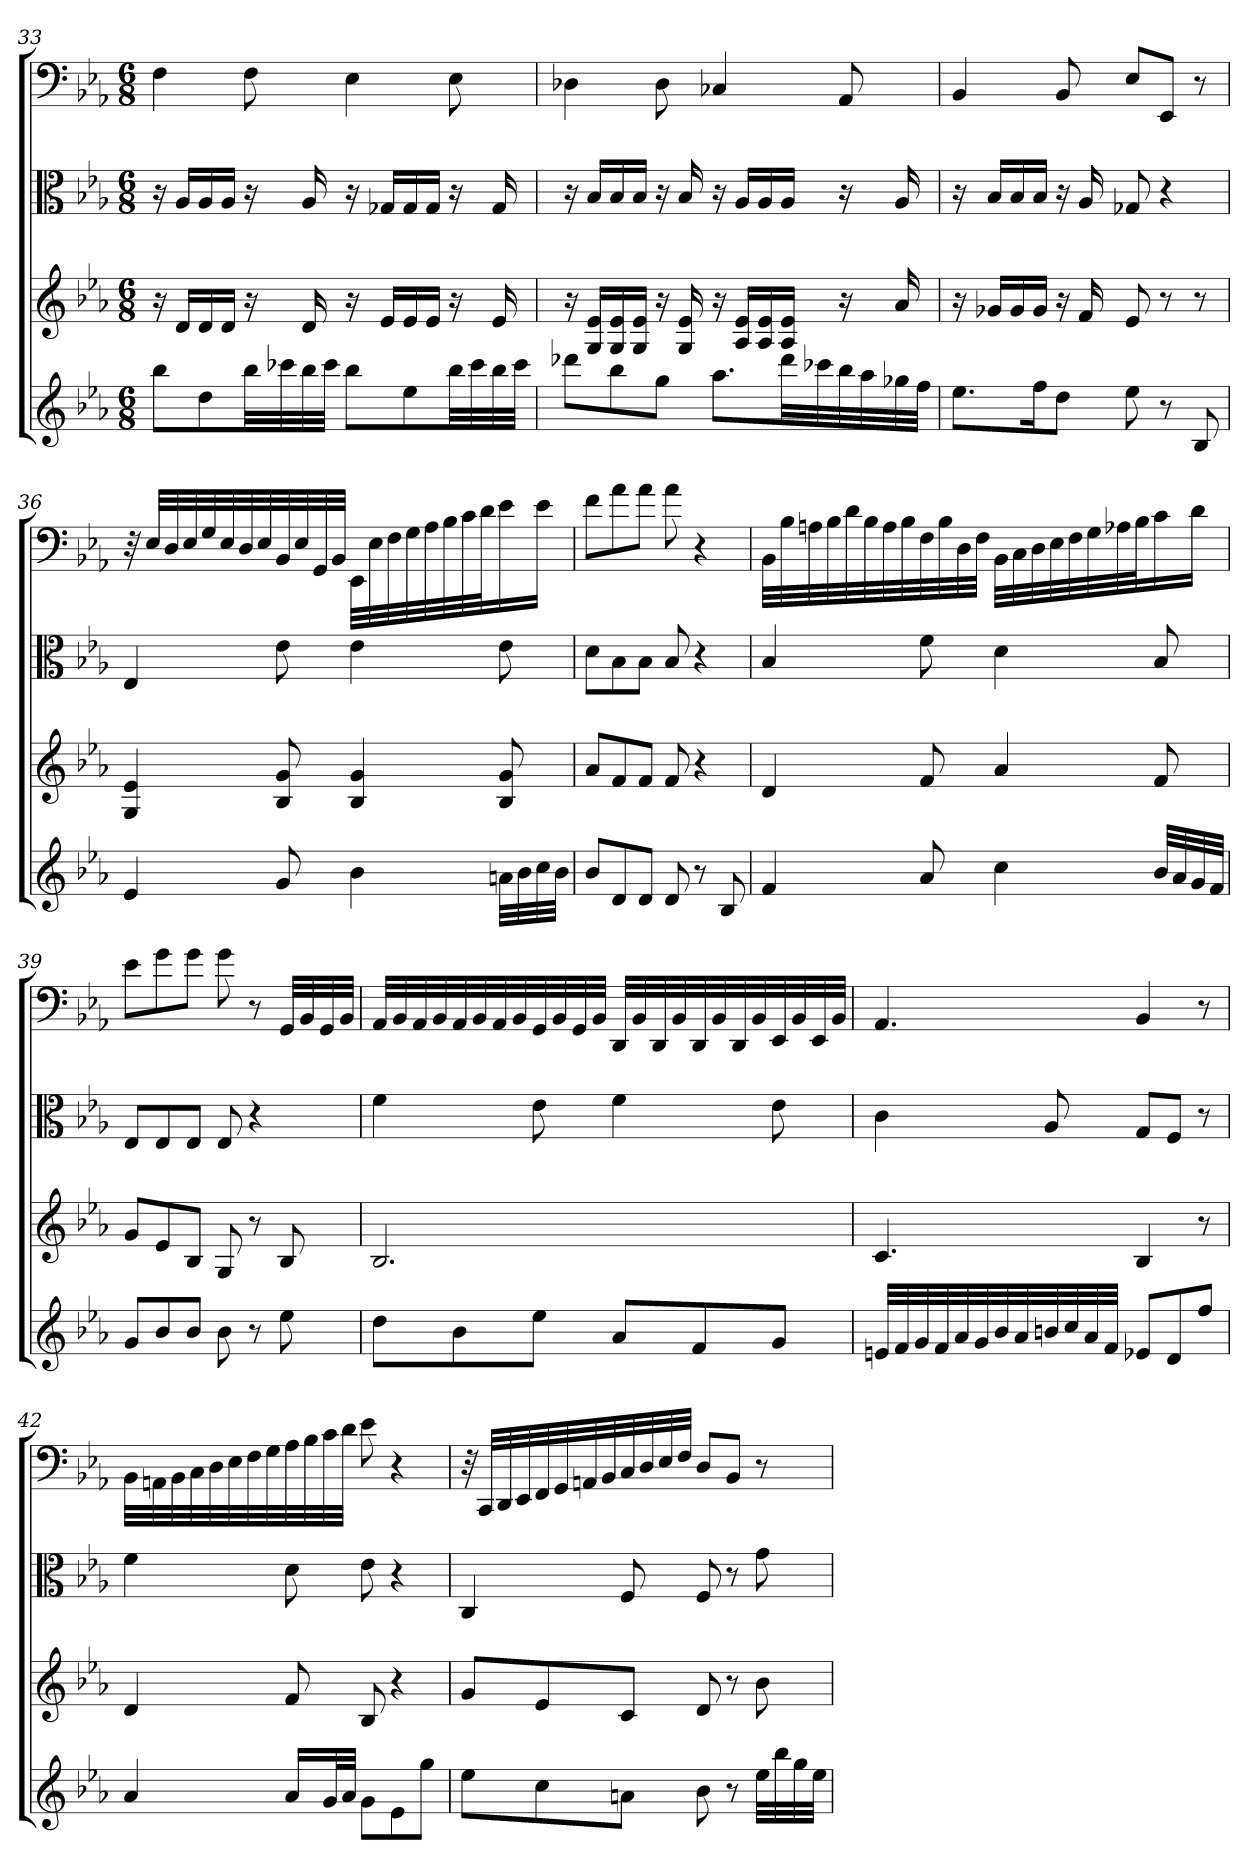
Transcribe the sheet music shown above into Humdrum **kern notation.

**kern	**kern	**kern	**kern
*part4	*part3	*part2	*part1
*staff4	*staff3	*staff2	*staff1
*	*	*clefC3	*clefF4
*k[b-e-a-]	*k[b-e-a-]	*k[b-e-a-]	*k[b-e-a-]
*E-:	*E-:	*E-:	*E-:
*M6/8	*M6/8	*M6/8	*M6/8
=33	=33	=33	=33
8bb-L	16r	16r	4F
.	16dLL	16A-/LL	.
8dd	16d	16A-/	.
.	16dJJ	16A-/JJ	.
32bb-LL	16r	16r	8F
32ccc-X	.	.	.
32bb-	16d	16A-	.
32ccc-JJJ	.	.	.
8bb-L	16r	16r	4E-
.	16e-LL	16G-X/LL	.
8ee-	16e-	16G-/	.
.	16e-JJ	16G-/JJ	.
32bb-LL	16r	16r	8E-
32ccc-	.	.	.
32bb-	16e-	16G-	.
32ccc-JJJ	.	.	.
=34	=34	=34	=34
8ddd-XL	16r	16r	4D-X
.	16G 16e-LL	16B-/LL	.
8bb-	16G 16e-	16B-/	.
.	16G 16e-JJ	16B-/JJ	.
8ggJ	16r	16r	8D-
.	16G 16e-	16B-	.
8.aa-L	16r	16r	4C-X
.	16A- 16e-LL	16A-/LL	.
.	16A- 16e-	16A-/	.
32ddd-LL	16A- 16e-JJ	16A-/JJ	.
32ccc-X	.	.	.
32bb-	16r	16r	8AA-
32aa-	.	.	.
32gg-X	16a-	16A-	.
32ffJJJ	.	.	.
=35	=35	=35	=35
8.ee-L	16r	16r	4BB-
.	16g-XLL	16B-/LL	.
.	16g-	16B-/	.
16ffK	16g-JJ	16B-/JJ	.
8ddJ	16r	16r	8BB-
.	16f	16A-	.
8ee-	8e-	8G-X	8E-/L
8r	8r	4r	8EE-/J
8B-	8r	.	8r
=36	=36	=36	=36
4e-	4G 4e-	4E-	32r
.	.	.	32E-/LLL
.	.	.	32D/
.	.	.	32E-/
.	.	.	32G/
.	.	.	32E-/
.	.	.	32D/
.	.	.	32E-/
8g	8B- 8g	8e-	32BB-/
.	.	.	32E-/
.	.	.	32GG/
.	.	.	32BB-/JJJ
4b-	4B- 4g	4e-	32EE-\LLL
.	.	.	32E-\
.	.	.	32F\
.	.	.	32G\
.	.	.	32A-\
.	.	.	32B-\
.	.	.	32c\
.	.	.	32d\J
32anLLL	8B- 8g	8e-	16e-\
32b-	.	.	.
32cc	.	.	16e-\JJ
32b-JJJ	.	.	.
=37	=37	=37	=37
8b-L	8a-L	8d\L	8f\L
8d	8f	8B-\	8a-\
8dJ	8fJ	8B-\J	8a-\J
8d	8f	8B-	8a-
8r	4r	4r	4r
8B-	.	.	.
=38	=38	=38	=38
4f	4d	4B-	32BB-\LLL
.	.	.	32B-\
.	.	.	32An\
.	.	.	32B-\
.	.	.	32d\
.	.	.	32B-\
.	.	.	32A\
.	.	.	32B-\
8a-	8f	8f	32F\
.	.	.	32B-\
.	.	.	32D\
.	.	.	32F\JJJ
4cc	4a-	4d	32BB-\LLL
.	.	.	32C\
.	.	.	32D\
.	.	.	32E-\
.	.	.	32F\
.	.	.	32G\
.	.	.	32A-X\
.	.	.	32B-\J
32b-LLL	8f	8B-	16c\
32a-	.	.	.
32g	.	.	16d\JJ
32fJJJ	.	.	.
=39	=39	=39	=39
8gL	8gL	8E-/L	8e-\L
8b-	8e-	8E-/	8g\
8b-J	8B-J	8E-/J	8g\J
8b-	8G	8E-	8g
8r	8r	4r	8r
8ee-	8B-	.	32GG/LLL
.	.	.	32BB-/
.	.	.	32GG/
.	.	.	32BB-/JJJ
=40	=40	=40	=40
8ddL	2.B-	4f	32AA-/LLL
.	.	.	32BB-/
.	.	.	32AA-/
.	.	.	32BB-/
8b-	.	.	32AA-/
.	.	.	32BB-/
.	.	.	32AA-/
.	.	.	32BB-/
8ee-J	.	8e-	32GG/
.	.	.	32BB-/
.	.	.	32GG/
.	.	.	32BB-/JJJ
8a-L	.	4f	32DD/LLL
.	.	.	32BB-/
.	.	.	32DD/
.	.	.	32BB-/
8f	.	.	32DD/
.	.	.	32BB-/
.	.	.	32DD/
.	.	.	32BB-/
8gJ	.	8e-	32EE-/
.	.	.	32BB-/
.	.	.	32EE-/
.	.	.	32BB-/JJJ
=41	=41	=41	=41
32enLLL	4.c	4c	4.AA-
32f	.	.	.
32g	.	.	.
32f	.	.	.
32a-	.	.	.
32g	.	.	.
32b-	.	.	.
32a-	.	.	.
32bn	.	8A-	.
32cc	.	.	.
32a-	.	.	.
32fJJJ	.	.	.
8e-XL	4B-	8G/L	4BB-
8d	.	8F/J	.
8ffJ	8r	8r	8r
=42	=42	=42	=42
4a-	4d	4f	32BB-\LLL
.	.	.	32AAn\
.	.	.	32BB-\
.	.	.	32C\
.	.	.	32D\
.	.	.	32E-\
.	.	.	32F\
.	.	.	32G\
16a-LL	8f	8d	32A-\
.	.	.	32B-\
32gL	.	.	32c\
32a-JJJ	.	.	32d\JJJ
8gL	8B-	8e-	8e-
8e-	4r	4r	4r
8ggJ	.	.	.
=43	=43	=43	=43
8ee-L	8gL	4C	32r
.	.	.	32CC/LLL
.	.	.	32DD/
.	.	.	32EE-/
8cc	8e-	.	32FF/
.	.	.	32GG/
.	.	.	32AAn/
.	.	.	32BB-/
8anJ	8cJ	8F	32C/
.	.	.	32D/
.	.	.	32E-/
.	.	.	32F/JJJ
8b-	8d	8F	8D/L
8r	8r	8r	8BB-/J
32ee-LLL	8b-	8g	8r
32bb-	.	.	.
32gg	.	.	.
32ee-JJJ	.	.	.
=	=	=	=
*-	*-	*-	*-
